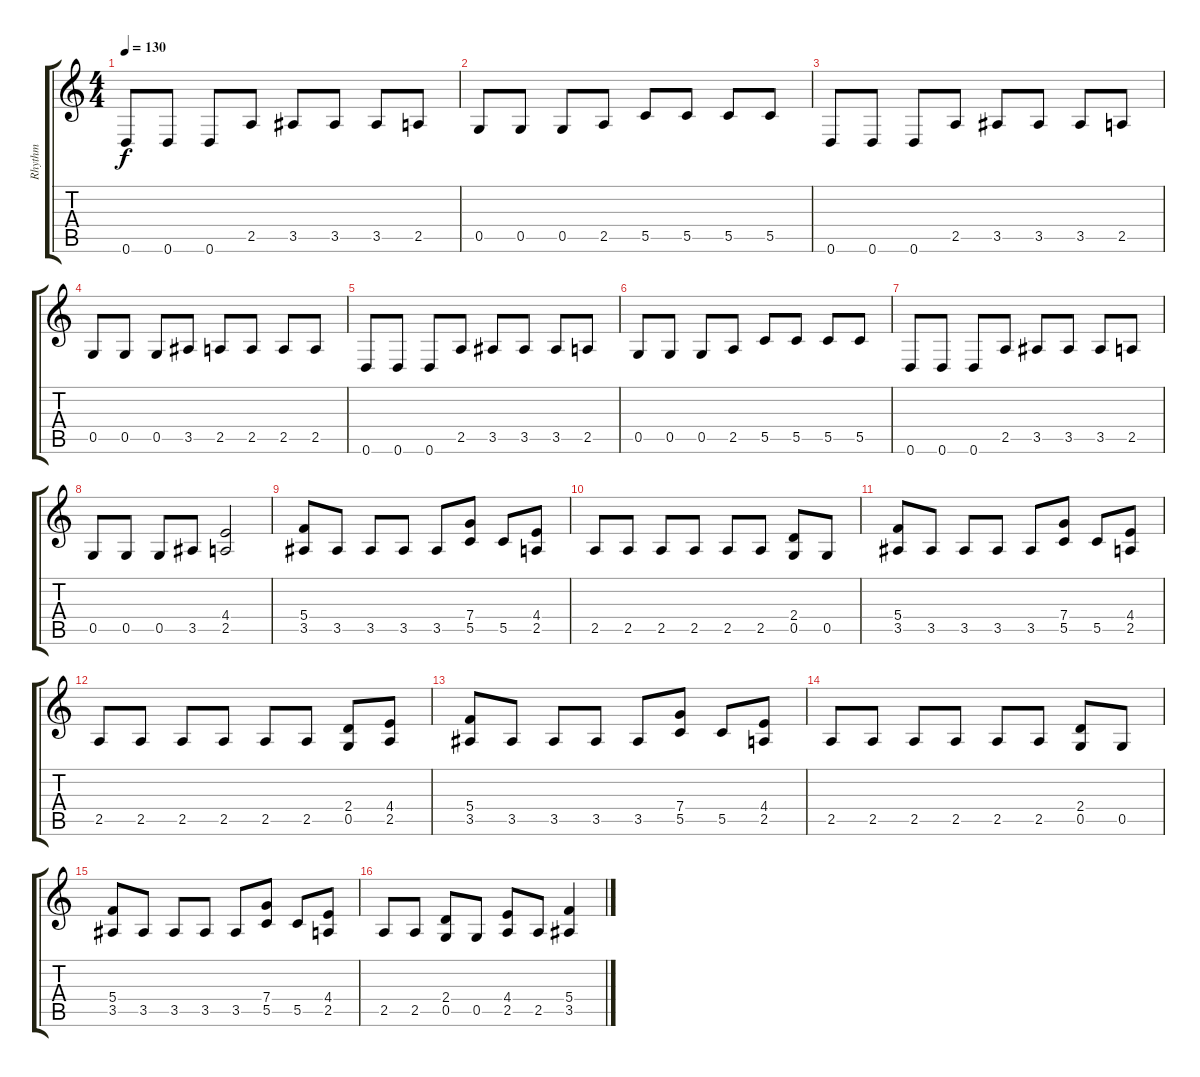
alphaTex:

\track ("Rhythm" "Rhythm") {instrument distortionguitar}
\staff {score tabs}
\tuning (D4 A3 F3 C3 G2 D2) {hide}
\ts (4 4)
\tempo 130
\clef g2
\ks c
0.6.8{dy f} 0.6.8 0.6.8 2.5.8 3.5.8 3.5.8 3.5.8 2.5.8 |
0.5.8 0.5.8 0.5.8 2.5.8 5.5.8 5.5.8 5.5.8 5.5.8 |
0.6.8 0.6.8 0.6.8 2.5.8 3.5.8 3.5.8 3.5.8 2.5.8 |
0.5.8 0.5.8 0.5.8 3.5.8 2.5.8 2.5.8 2.5.8 2.5.8 |
0.6.8 0.6.8 0.6.8 2.5.8 3.5.8 3.5.8 3.5.8 2.5.8 |
0.5.8 0.5.8 0.5.8 2.5.8 5.5.8 5.5.8 5.5.8 5.5.8 |
0.6.8 0.6.8 0.6.8 2.5.8 3.5.8 3.5.8 3.5.8 2.5.8 |
0.5.8 0.5.8 0.5.8 3.5.8 (4.4 2.5).2 |
(5.4 3.5).8{instrument distortionguitar} 3.5.8 3.5.8 3.5.8 3.5.8 (7.4 5.5).8 5.5.8 (4.4 2.5).8 |
2.5.8 2.5.8 2.5.8 2.5.8 2.5.8 2.5.8 (2.4 0.5).8 0.5.8 |
(5.4 3.5).8 3.5.8 3.5.8 3.5.8 3.5.8 (7.4 5.5).8 5.5.8 (4.4 2.5).8 |
2.5.8 2.5.8 2.5.8 2.5.8 2.5.8 2.5.8 (2.4 0.5).8 (4.4 2.5).8 |
(5.4 3.5).8 3.5.8 3.5.8 3.5.8 3.5.8 (7.4 5.5).8 5.5.8 (4.4 2.5).8 |
2.5.8 2.5.8 2.5.8 2.5.8 2.5.8 2.5.8 (2.4 0.5).8 0.5.8 |
(5.4 3.5).8 3.5.8 3.5.8 3.5.8 3.5.8 (7.4 5.5).8 5.5.8 (4.4 2.5).8 |
2.5.8 2.5.8 (2.4 0.5).8 0.5.8 (4.4 2.5).8 2.5.8 (5.4 3.5).4
